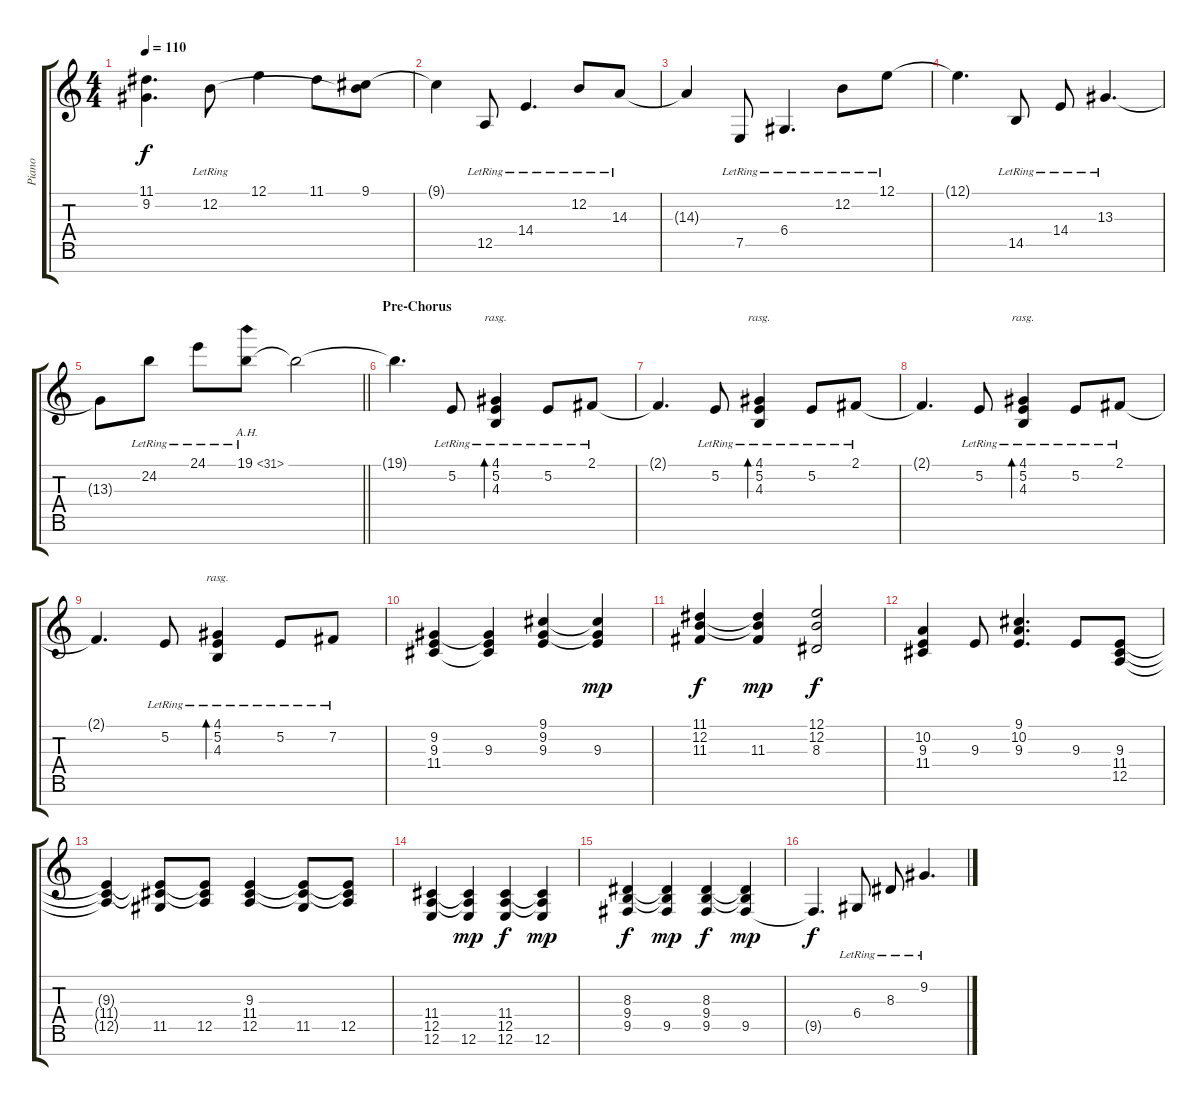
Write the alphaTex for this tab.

\track ("Piano" "Piano") {instrument acousticgrandpiano}
\staff {score tabs}
\tuning (E4 B3 G3 D3 A2 E2 B1) {hide}
\ts (4 4)
\tempo 110
\clef g2
\ks c
(11.1{t} 9.2{t}).4{d dy f} 12.2{lr}.8 12.1.4 11.1.8 (9.1 12.2{t}).8 |
9.1{t}.4 12.5{lr}.8 14.4{lr}.4{d} 12.2{lr}.8 14.3{lr}.8 |
14.3{t}.4 7.5{lr}.8 6.4{lr}.4{d} 12.2{lr}.8 12.1{lr}.8 |
12.1{t}.4{d} 14.5{lr}.8 14.4{lr}.8 13.3{lr}.4{d} |
\barLineRight lightlight
13.3{t}.8 24.2{lr}.8 24.1{lr}.8 19.1{ah 12 lr}.8 19.1{t}.2 |
\section ("" "Pre-Chorus")
19.1{t}.4{d} 5.2{lr}.8 (4.1{lr} 5.2{lr} 4.3{lr}).4{bd 240 rasg ii} 5.2{lr}.8 2.1{lr}.8 |
2.1{t}.4{d} 5.2{lr}.8 (4.1{lr} 5.2{lr} 4.3{lr}).4{bd 240 rasg ii} 5.2{lr}.8 2.1{lr}.8 |
2.1{t}.4{d} 5.2{lr}.8 (4.1{lr} 5.2{lr} 4.3{lr}).4{bd 240 rasg ii} 5.2{lr}.8 2.1{lr}.8 |
2.1{t}.4{d} 5.2{lr}.8 (4.1{lr} 5.2{lr} 4.3{lr}).4{bd 240 rasg ii} 5.2{lr}.8 7.2{lr}.8 |
(9.2 9.3 11.4).4 (9.2{t} 9.3 11.4{t}).4 (9.1 9.2 9.3).4 (9.1{t} 9.2{t} 9.3).4{dy mp} |
(11.1 12.2 11.3).4{dy f} (11.1{t} 12.2{t} 11.3).4{dy mp} (12.1 12.2 8.3).2{dy f} |
(10.2 9.3 11.4).4 9.3.8 (9.1 10.2 9.3).4{d} 9.3.8 (9.3 11.4 12.5).8 |
(9.3{t} 11.4{t} 12.5{t}).4 (9.3{t} 11.4{t} 11.5).8 (9.3{t} 11.4{t} 12.5).8 (9.3 11.4 12.5).4 (9.3{t} 11.4{t} 11.5).8 (9.3{t} 11.4{t} 12.5).8 |
(11.4 12.5 12.6).4 (11.4{t} 12.5{t} 12.6).4{dy mp} (11.4 12.5 12.6).4{dy f} (11.4{t} 12.5{t} 12.6).4{dy mp} |
(8.3 9.4 9.5).4{dy f} (8.3{t} 9.4{t} 9.5).4{dy mp} (8.3 9.4 9.5).4{dy f} (8.3{t} 9.4{t} 9.5).4{dy mp} |
9.5{t}.4{d dy f} 6.4{lr}.8 8.3{lr}.8 9.2{lr}.4{d}
